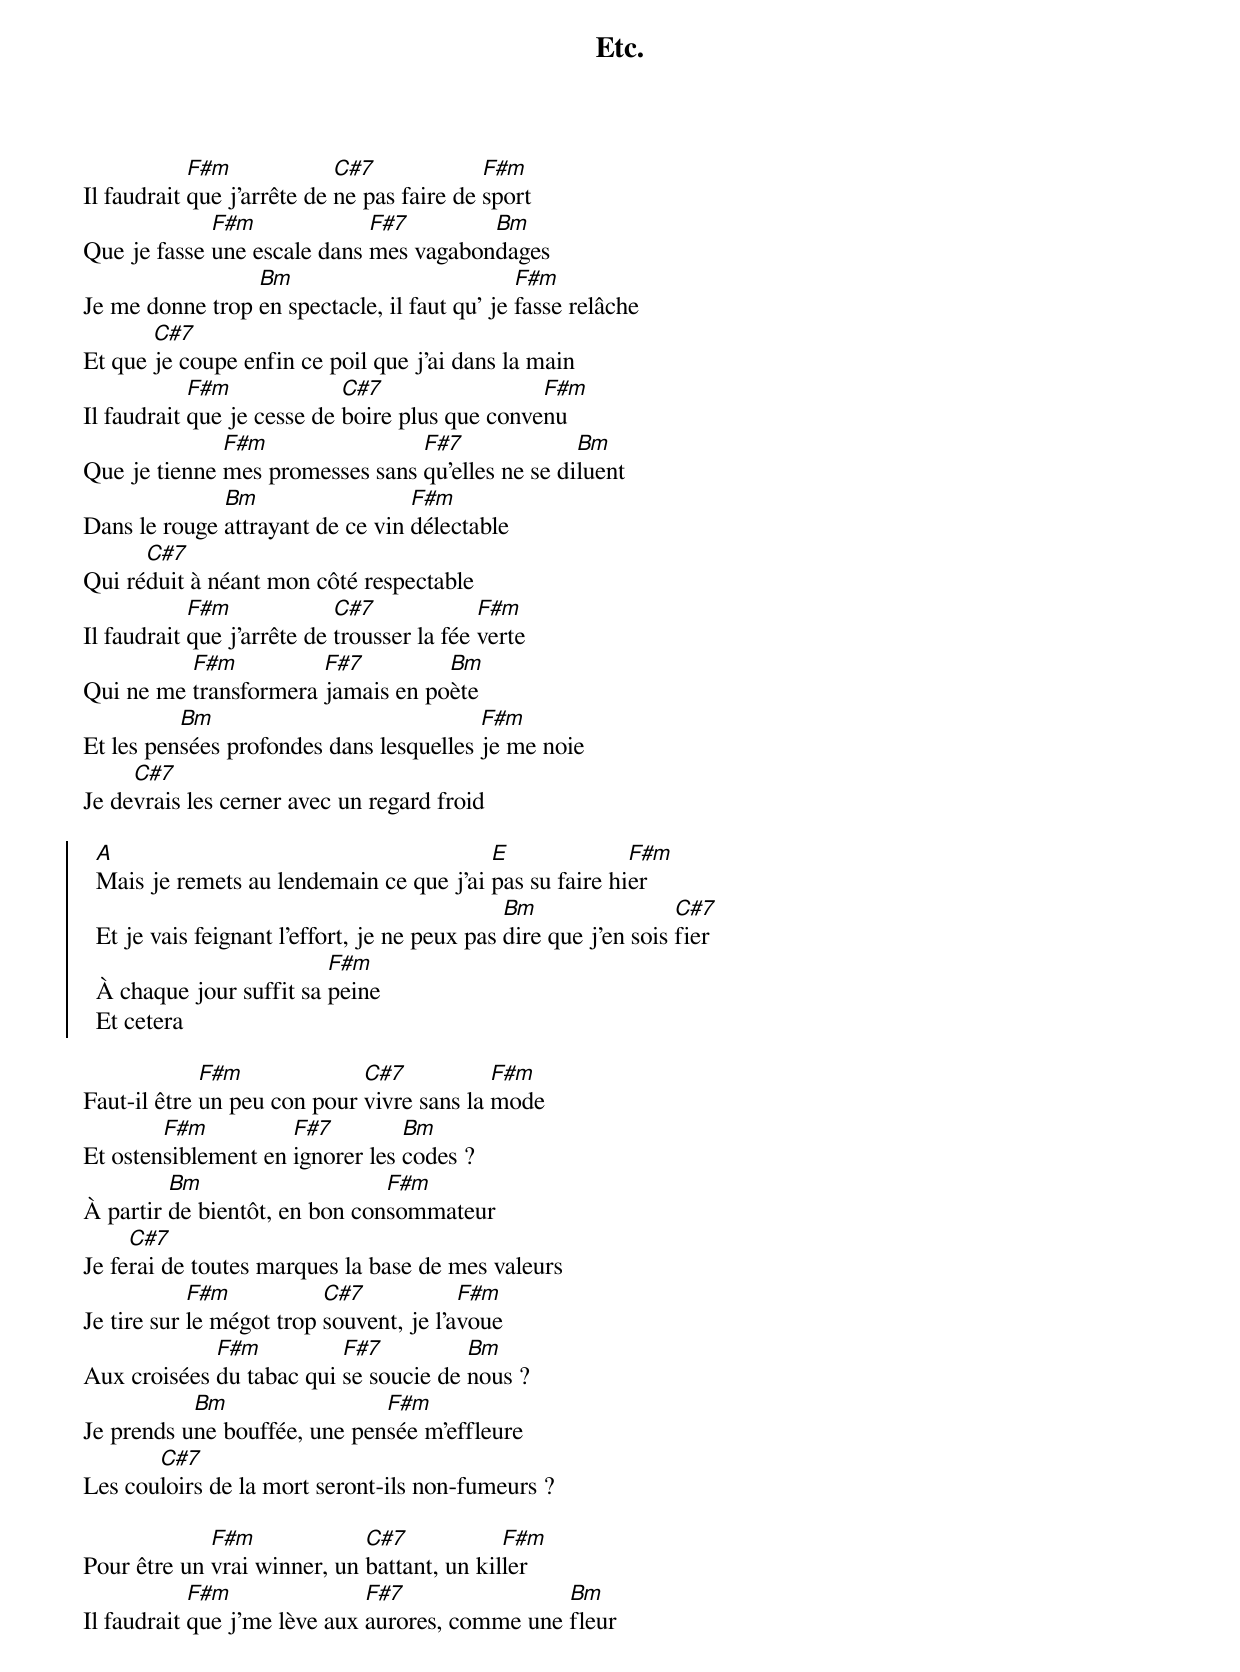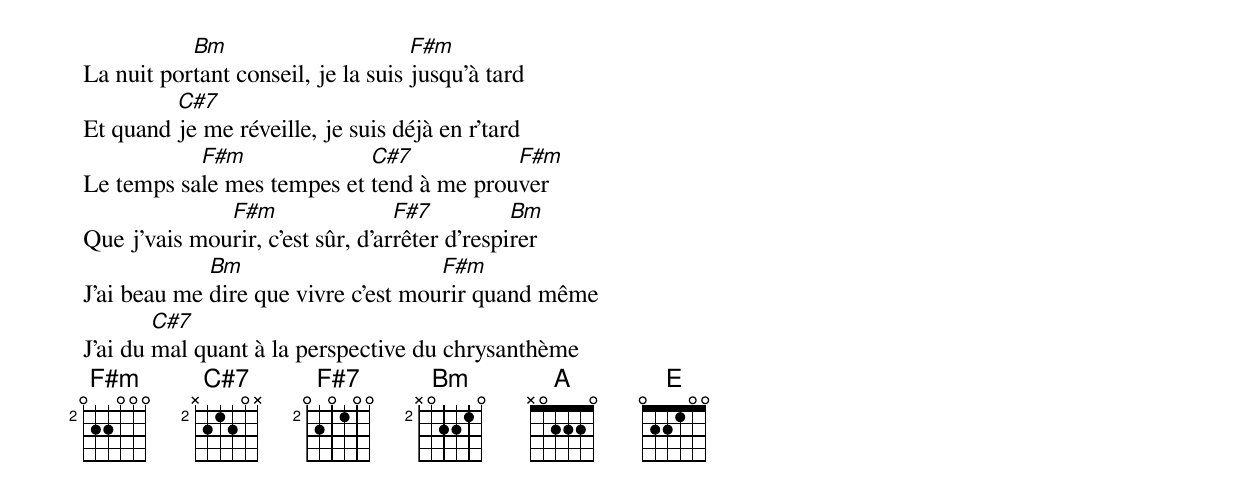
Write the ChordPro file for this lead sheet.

{title: Etc.}
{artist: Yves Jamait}
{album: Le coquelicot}
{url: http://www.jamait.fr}
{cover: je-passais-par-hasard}
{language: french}
{columns: 1}
{define: F#m base-fret 2 frets 0 2 2 0 0 0}
{define: C#7 base-fret 2 frets X 2 1 2 0 X}
{define: F#7 base-fret 2 frets 0 2 0 1 0 0}
{define: Bm base-fret 2 frets X 0 2 2 1 0}
{define: A frets X 0 2 2 2 0}
{define: E frets 0 2 2 1 0 0}

Il faudrait [F#m]que j'arrête de [C#7]ne pas faire de [F#m]sport
Que je fasse [F#m]une escale dans [F#7]mes vagabon[Bm]dages
Je me donne trop [Bm]en spectacle, il faut qu' je [F#m]fasse relâche
Et que [C#7]je coupe enfin ce poil que j'ai dans la main
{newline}
Il faudrait [F#m]que je cesse de [C#7]boire plus que conve[F#m]nu
Que je tienne [F#m]mes promesses sans [F#7]qu'elles ne se di[Bm]luent
Dans le rouge [Bm]attrayant de ce vin [F#m]délectable
Qui ré[C#7]duit à néant mon côté respectable
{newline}
Il faudrait [F#m]que j'arrête de [C#7]trousser la fée [F#m]verte
Qui ne me [F#m]transformera [F#7]jamais en po[Bm]ète
Et les pen[Bm]sées profondes dans lesquelles [F#m]je me noie
Je de[C#7]vrais les cerner avec un regard froid

{start_of_chorus}
  [A]Mais je remets au lendemain ce que j'ai [E]pas su faire hi[F#m]er
  Et je vais feignant l'effort, je ne peux pas [Bm]dire que j'en sois [C#7]fier
  À chaque jour suffit sa [F#m]peine
  Et cetera
{end_of_chorus}

Faut-il être [F#m]un peu con pour [C#7]vivre sans la [F#m]mode
Et osten[F#m]siblement en [F#7]ignorer les [Bm]codes ?
À partir [Bm]de bientôt, en bon con[F#m]sommateur
Je fe[C#7]rai de toutes marques la base de mes valeurs
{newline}
Je tire sur [F#m]le mégot trop [C#7]souvent, je l'a[F#m]voue
Aux croisées [F#m]du tabac qui [F#7]se soucie de [Bm]nous ?
Je prends u[Bm]ne bouffée, une pen[F#m]sée m'effleure
Les cou[C#7]loirs de la mort seront-ils non-fumeurs ?

Pour être un [F#m]vrai winner, un [C#7]battant, un kil[F#m]ler
Il faudrait [F#m]que j'me lève aux [F#7]aurores, comme une [Bm]fleur
La nuit por[Bm]tant conseil, je la suis [F#m]jusqu'à tard
Et quand [C#7]je me réveille, je suis déjà en r'tard
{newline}
Le temps sa[F#m]le mes tempes et [C#7]tend à me prou[F#m]ver
Que j'vais mou[F#m]rir, c'est sûr, d'ar[F#7]rêter d'respi[Bm]rer
J'ai beau me [Bm]dire que vivre c'est mou[F#m]rir quand même
J'ai du [C#7]mal quant à la perspective du chrysanthème
